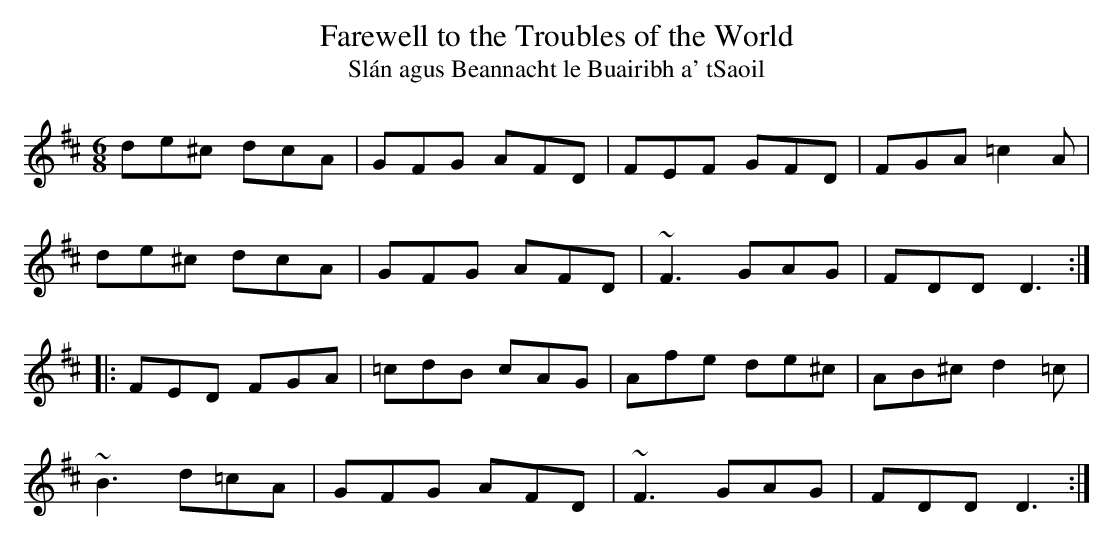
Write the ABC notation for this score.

X:1
T:Farewell to the Troubles of the World
T:Slán agus Beannacht le Buairibh a' tSaoil
M:6/8
K:D
de^c dcA|GFG AFD|FEF GFD|FGA =c2A|
de^c dcA|GFG AFD|~F3 GAG|FDD D3:|
|:FED FGA|=cdB cAG|Afe de^c|AB^c d2=c|
~B3 d=cA|GFG AFD|~F3 GAG|FDD D3:|
